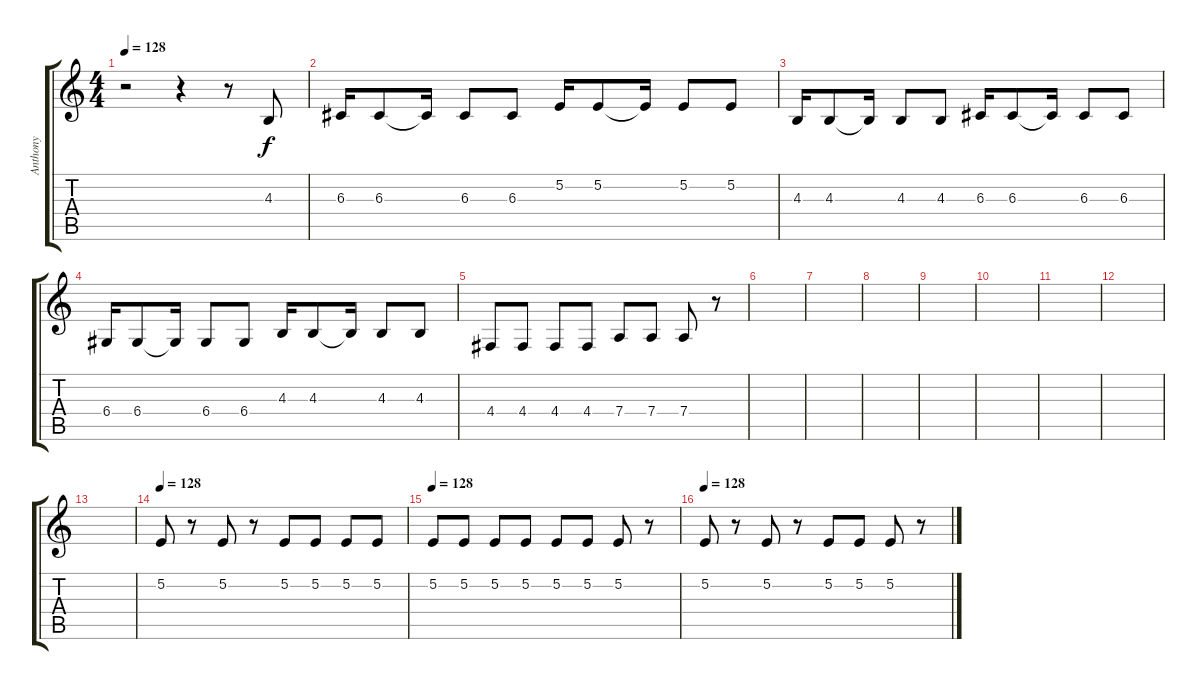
\track ("Anthony" "Anthony") {instrument cello}
\staff {score tabs}
\tuning (E4 B3 G3 D3 A2 E2) {hide}
\ts (4 4)
\tempo 128
\clef g2
\ks c
r.2{dy f} r.4 r.8 4.3.8 |
6.3.16 6.3.8 6.3{t}.16 6.3.8 6.3.8 5.2.16 5.2.8 5.2{t}.16 5.2.8 5.2.8 |
4.3.16 4.3.8 4.3{t}.16 4.3.8 4.3.8 6.3.16 6.3.8 6.3{t}.16 6.3.8 6.3.8 |
6.4.16 6.4.8 6.4{t}.16 6.4.8 6.4.8 4.3.16 4.3.8 4.3{t}.16 4.3.8 4.3.8 |
4.4.8 4.4.8 4.4.8 4.4.8 7.4.8 7.4.8 7.4.8 r.8 |
|
|
|
|
|
|
|
|
\tempo 128
5.2.8 r.8 5.2.8 r.8 5.2.8 5.2.8 5.2.8 5.2.8 |
\tempo 128
5.2.8 5.2.8 5.2.8 5.2.8 5.2.8 5.2.8 5.2.8 r.8 |
\tempo 128
5.2.8 r.8 5.2.8 r.8 5.2.8 5.2.8 5.2.8 r.8
